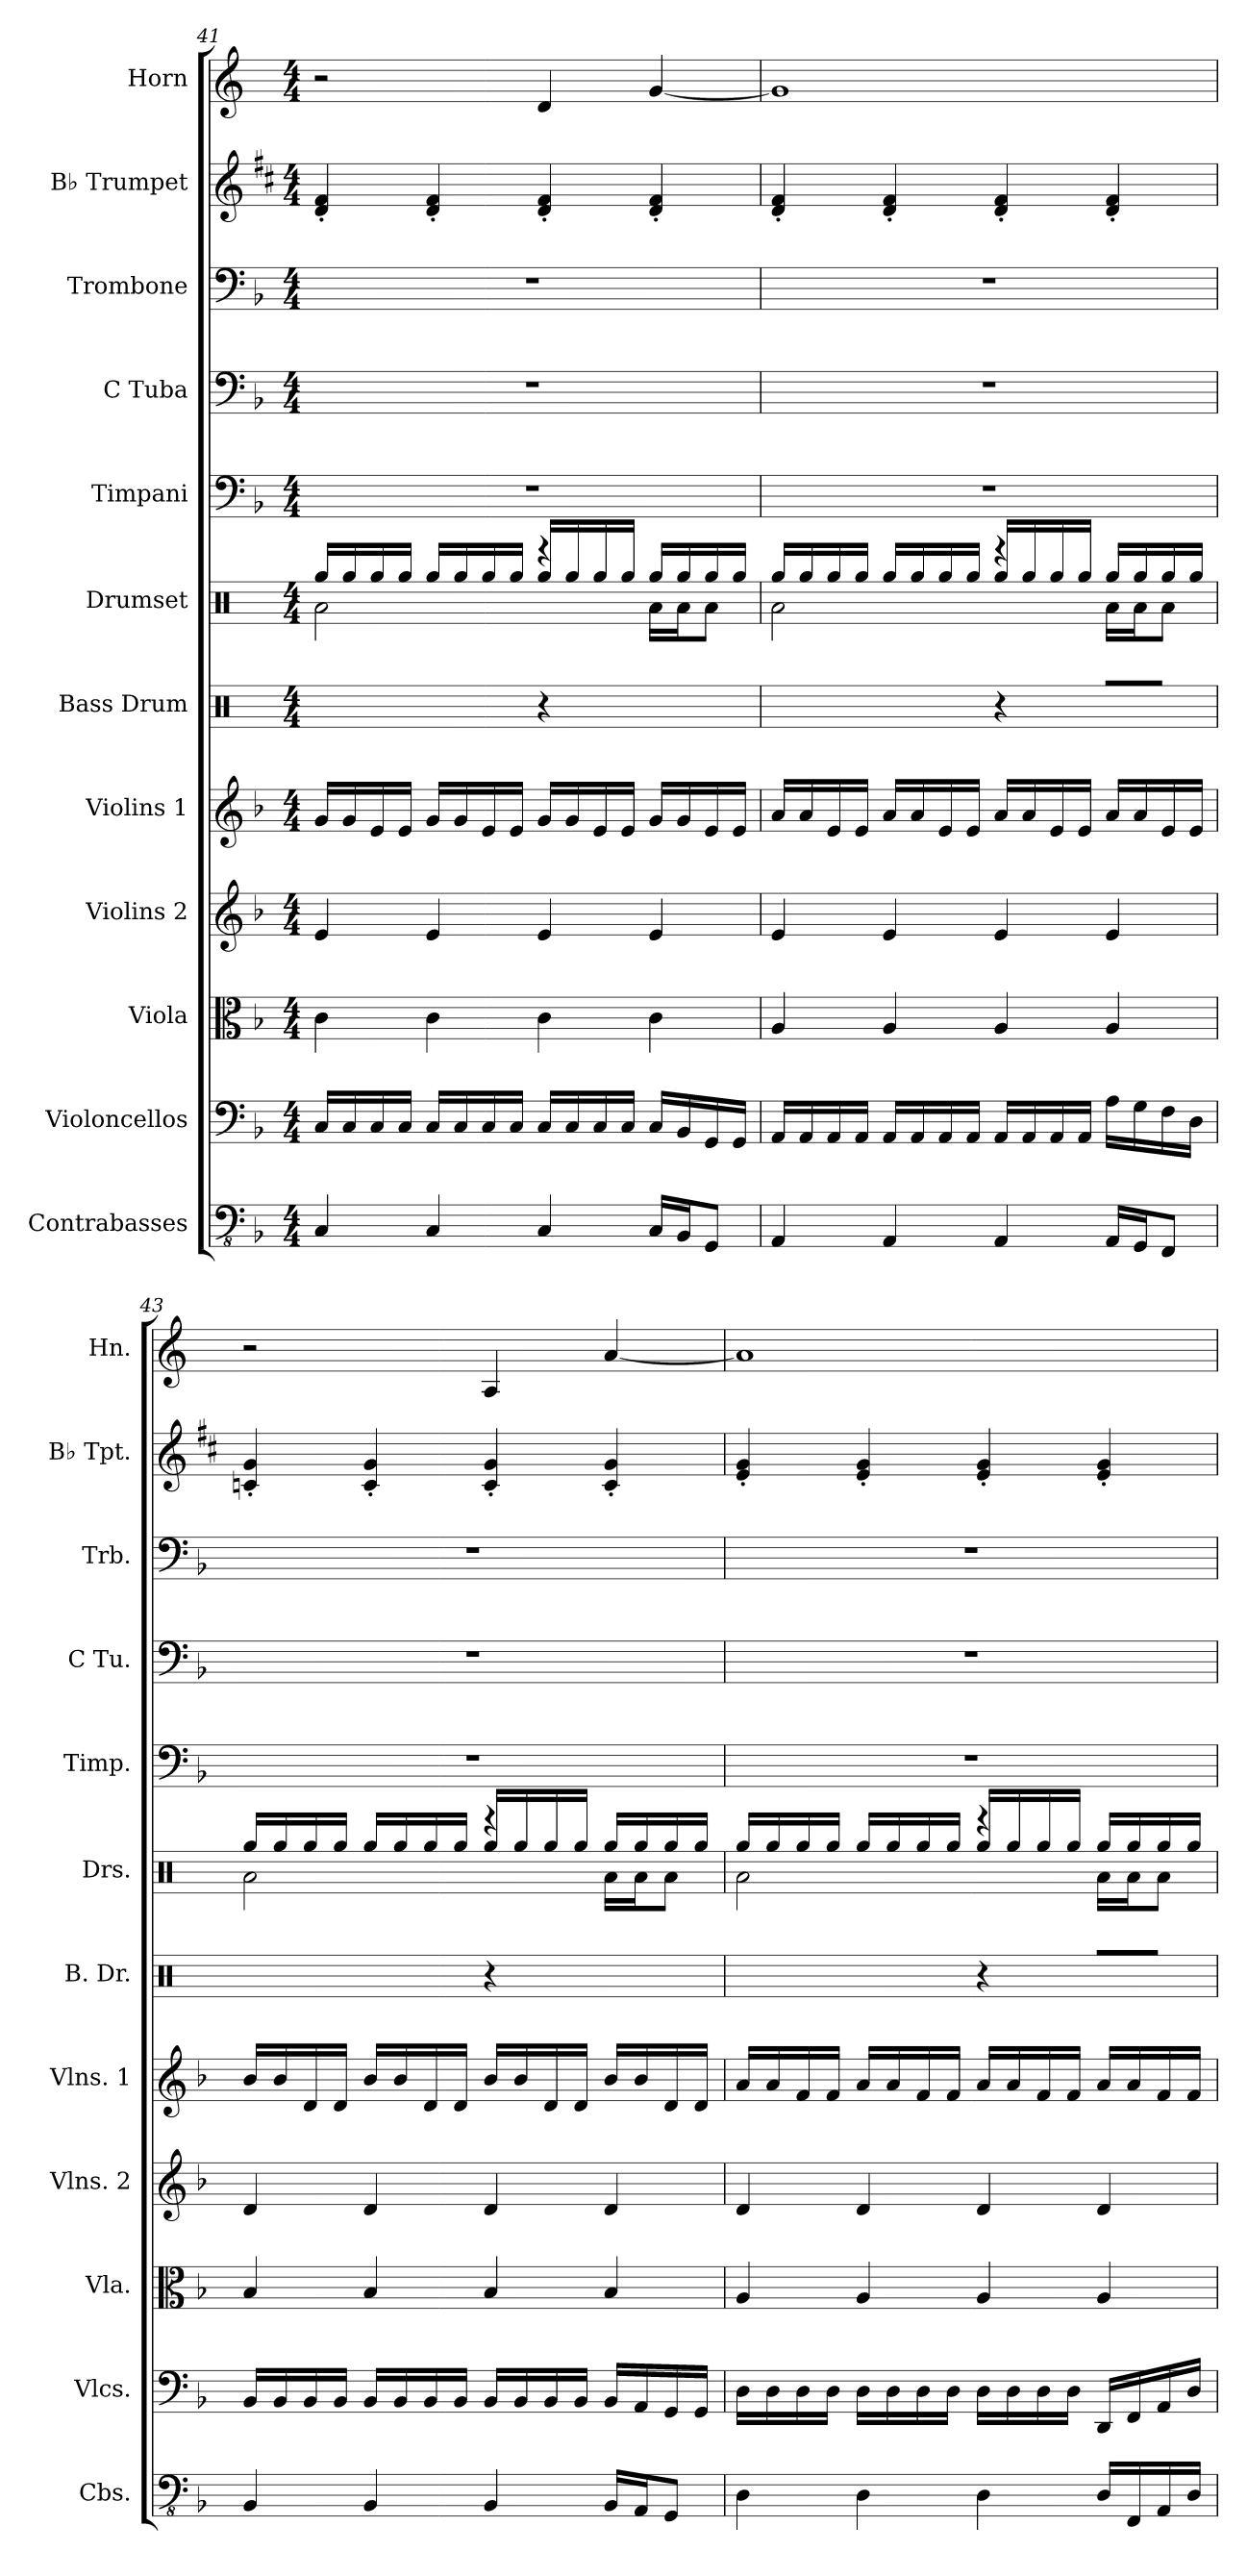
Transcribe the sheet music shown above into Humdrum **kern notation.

**kern	**kern	**kern	**kern	**kern	**kern	**kern	**kern	**kern	**kern	**kern	**kern
*part12	*part11	*part10	*part9	*part8	*part7	*part6	*part5	*part4	*part3	*part2	*part1
*staff12	*staff11	*staff10	*staff9	*staff8	*staff7	*staff6	*staff5	*staff4	*staff3	*staff2	*staff1
*I"Contrabasses	*I"Violoncellos	*I"Viola	*I"Violins 2	*I"Violins 1	*I"Bass Drum	*I"Drumset	*I"Timpani	*I"C Tuba	*I"Trombone	*I"B♭ Trumpet	*I"Horn
*I'Cbs.	*I'Vlcs.	*I'Vla.	*I'Vlns. 2	*I'Vlns. 1	*I'B. Dr.	*I'Drs.	*I'Timp.	*I'C Tu.	*I'Trb.	*I'B♭ Tpt.	*I'Hn.
*clefFv4	*clefF4	*clefC3	*clefG2	*clefG2	*clefX	*clefX	*clefF4	*clefF4	*clefF4	*clefG2	*clefG2
*	*	*	*	*	*	*	*	*	*	*ITrd1c2	*ITrd4c7
*k[b-]	*k[b-]	*k[b-]	*k[b-]	*k[b-]	*k[]	*k[]	*k[b-]	*k[b-]	*k[b-]	*k[]	*k[b-]
*F:	*F:	*F:	*F:	*F:	*C:	*C:	*F:	*F:	*F:	*C:	*F:
*M4/4	*M4/4	*M4/4	*M4/4	*M4/4	*M4/4	*M4/4	*M4/4	*M4/4	*M4/4	*M4/4	*M4/4
=41	=41	=41	=41	=41	=41	=41	=41	=41	=41	=41	=41
*	*	*	*	*	*	*^	*	*	*	*	*
4CC/	16C/LL	4c\	4e/	16g/LL	2R\	2Ra\	16Rgg/LL	1r	1r	1r	4c/' 4e/'	2r
.	16C/	.	.	16g/	.	.	16Rgg/	.	.	.	.	.
.	16C/	.	.	16e/	.	.	16Rgg/	.	.	.	.	.
.	16C/JJ	.	.	16e/JJ	.	.	16Rgg/JJ	.	.	.	.	.
4CC/	16C/LL	4c\	4e/	16g/LL	.	.	16Rgg/LL	.	.	.	4c/' 4e/'	.
.	16C/	.	.	16g/	.	.	16Rgg/	.	.	.	.	.
.	16C/	.	.	16e/	.	.	16Rgg/	.	.	.	.	.
.	16C/JJ	.	.	16e/JJ	.	.	16Rgg/JJ	.	.	.	.	.
4CC/	16C/LL	4c\	4e/	16g/LL	4r	4r	16Rgg/LL	.	.	.	4c/' 4e/'	4G/
.	16C/	.	.	16g/	.	.	16Rgg/	.	.	.	.	.
.	16C/	.	.	16e/	.	.	16Rgg/	.	.	.	.	.
.	16C/JJ	.	.	16e/JJ	.	.	16Rgg/JJ	.	.	.	.	.
16CC/LL	16C/LL	4c\	4e/	16g/LL	4R\	16Ra\LL	16Rgg/LL	.	.	.	4c/' 4e/'	[4c/
16BBB-/J	16BB-/	.	.	16g/	.	16Ra\J	16Rgg/	.	.	.	.	.
8GGG/J	16GG/	.	.	16e/	.	8Ra\J	16Rgg/	.	.	.	.	.
.	16GG/JJ	.	.	16e/JJ	.	.	16Rgg/JJ	.	.	.	.	.
!!LO:PB:g=z
=42	=42	=42	=42	=42	=42	=42	=42	=42	=42	=42	=42	=42
4AAA/	16AA/LL	4A/	4e/	16a/LL	2R\	2Ra\	16Rgg/LL	1r	1r	1r	4c/' 4e/'	1c]
.	16AA/	.	.	16a/	.	.	16Rgg/	.	.	.	.	.
.	16AA/	.	.	16e/	.	.	16Rgg/	.	.	.	.	.
.	16AA/JJ	.	.	16e/JJ	.	.	16Rgg/JJ	.	.	.	.	.
4AAA/	16AA/LL	4A/	4e/	16a/LL	.	.	16Rgg/LL	.	.	.	4c/' 4e/'	.
.	16AA/	.	.	16a/	.	.	16Rgg/	.	.	.	.	.
.	16AA/	.	.	16e/	.	.	16Rgg/	.	.	.	.	.
.	16AA/JJ	.	.	16e/JJ	.	.	16Rgg/JJ	.	.	.	.	.
4AAA/	16AA/LL	4A/	4e/	16a/LL	4r	4r	16Rgg/LL	.	.	.	4c/' 4e/'	.
.	16AA/	.	.	16a/	.	.	16Rgg/	.	.	.	.	.
.	16AA/	.	.	16e/	.	.	16Rgg/	.	.	.	.	.
.	16AA/JJ	.	.	16e/JJ	.	.	16Rgg/JJ	.	.	.	.	.
16AAA/LL	16A\LL	4A/	4e/	16a/LL	16R\LL	16Ra\LL	16Rgg/LL	.	.	.	4c/' 4e/'	.
16GGG/J	16G\	.	.	16a/	16R\J	16Ra\J	16Rgg/	.	.	.	.	.
8FFF/J	16F\	.	.	16e/	8R\J	8Ra\J	16Rgg/	.	.	.	.	.
.	16D\JJ	.	.	16e/JJ	.	.	16Rgg/JJ	.	.	.	.	.
=43	=43	=43	=43	=43	=43	=43	=43	=43	=43	=43	=43	=43
4BBB-/	16BB-/LL	4B-/	4d/	16b-/LL	2R\	2Ra\	16Rgg/LL	1r	1r	1r	4B-X/' 4f/'	2r
.	16BB-/	.	.	16b-/	.	.	16Rgg/	.	.	.	.	.
.	16BB-/	.	.	16d/	.	.	16Rgg/	.	.	.	.	.
.	16BB-/JJ	.	.	16d/JJ	.	.	16Rgg/JJ	.	.	.	.	.
4BBB-/	16BB-/LL	4B-/	4d/	16b-/LL	.	.	16Rgg/LL	.	.	.	4B-/' 4f/'	.
.	16BB-/	.	.	16b-/	.	.	16Rgg/	.	.	.	.	.
.	16BB-/	.	.	16d/	.	.	16Rgg/	.	.	.	.	.
.	16BB-/JJ	.	.	16d/JJ	.	.	16Rgg/JJ	.	.	.	.	.
4BBB-/	16BB-/LL	4B-/	4d/	16b-/LL	4r	4r	16Rgg/LL	.	.	.	4B-/' 4f/'	4D/
.	16BB-/	.	.	16b-/	.	.	16Rgg/	.	.	.	.	.
.	16BB-/	.	.	16d/	.	.	16Rgg/	.	.	.	.	.
.	16BB-/JJ	.	.	16d/JJ	.	.	16Rgg/JJ	.	.	.	.	.
16BBB-/LL	16BB-/LL	4B-/	4d/	16b-/LL	4R\	16Ra\LL	16Rgg/LL	.	.	.	4B-/' 4f/'	[4d/
16AAA/J	16AA/	.	.	16b-/	.	16Ra\J	16Rgg/	.	.	.	.	.
8GGG/J	16GG/	.	.	16d/	.	8Ra\J	16Rgg/	.	.	.	.	.
.	16GG/JJ	.	.	16d/JJ	.	.	16Rgg/JJ	.	.	.	.	.
=44	=44	=44	=44	=44	=44	=44	=44	=44	=44	=44	=44	=44
4DD\	16D\LL	4A/	4d/	16a/LL	2R\	2Ra\	16Rgg/LL	1r	1r	1r	4d/' 4f/'	1d]
.	16D\	.	.	16a/	.	.	16Rgg/	.	.	.	.	.
.	16D\	.	.	16f/	.	.	16Rgg/	.	.	.	.	.
.	16D\JJ	.	.	16f/JJ	.	.	16Rgg/JJ	.	.	.	.	.
4DD\	16D\LL	4A/	4d/	16a/LL	.	.	16Rgg/LL	.	.	.	4d/' 4f/'	.
.	16D\	.	.	16a/	.	.	16Rgg/	.	.	.	.	.
.	16D\	.	.	16f/	.	.	16Rgg/	.	.	.	.	.
.	16D\JJ	.	.	16f/JJ	.	.	16Rgg/JJ	.	.	.	.	.
4DD\	16D\LL	4A/	4d/	16a/LL	4r	4r	16Rgg/LL	.	.	.	4d/' 4f/'	.
.	16D\	.	.	16a/	.	.	16Rgg/	.	.	.	.	.
.	16D\	.	.	16f/	.	.	16Rgg/	.	.	.	.	.
.	16D\JJ	.	.	16f/JJ	.	.	16Rgg/JJ	.	.	.	.	.
16DD/LL	16DD/LL	4A/	4d/	16a/LL	16R\LL	16Ra\LL	16Rgg/LL	.	.	.	4d/' 4f/'	.
16FFF/	16FF/	.	.	16a/	16R\J	16Ra\J	16Rgg/	.	.	.	.	.
16AAA/	16AA/	.	.	16f/	8R\J	8Ra\J	16Rgg/	.	.	.	.	.
16DD/JJ	16D/JJ	.	.	16f/JJ	.	.	16Rgg/JJ	.	.	.	.	.
*	*	*	*	*	*	*v	*v	*	*	*	*	*
=	=	=	=	=	=	=	=	=	=	=	=
*-	*-	*-	*-	*-	*-	*-	*-	*-	*-	*-	*-
